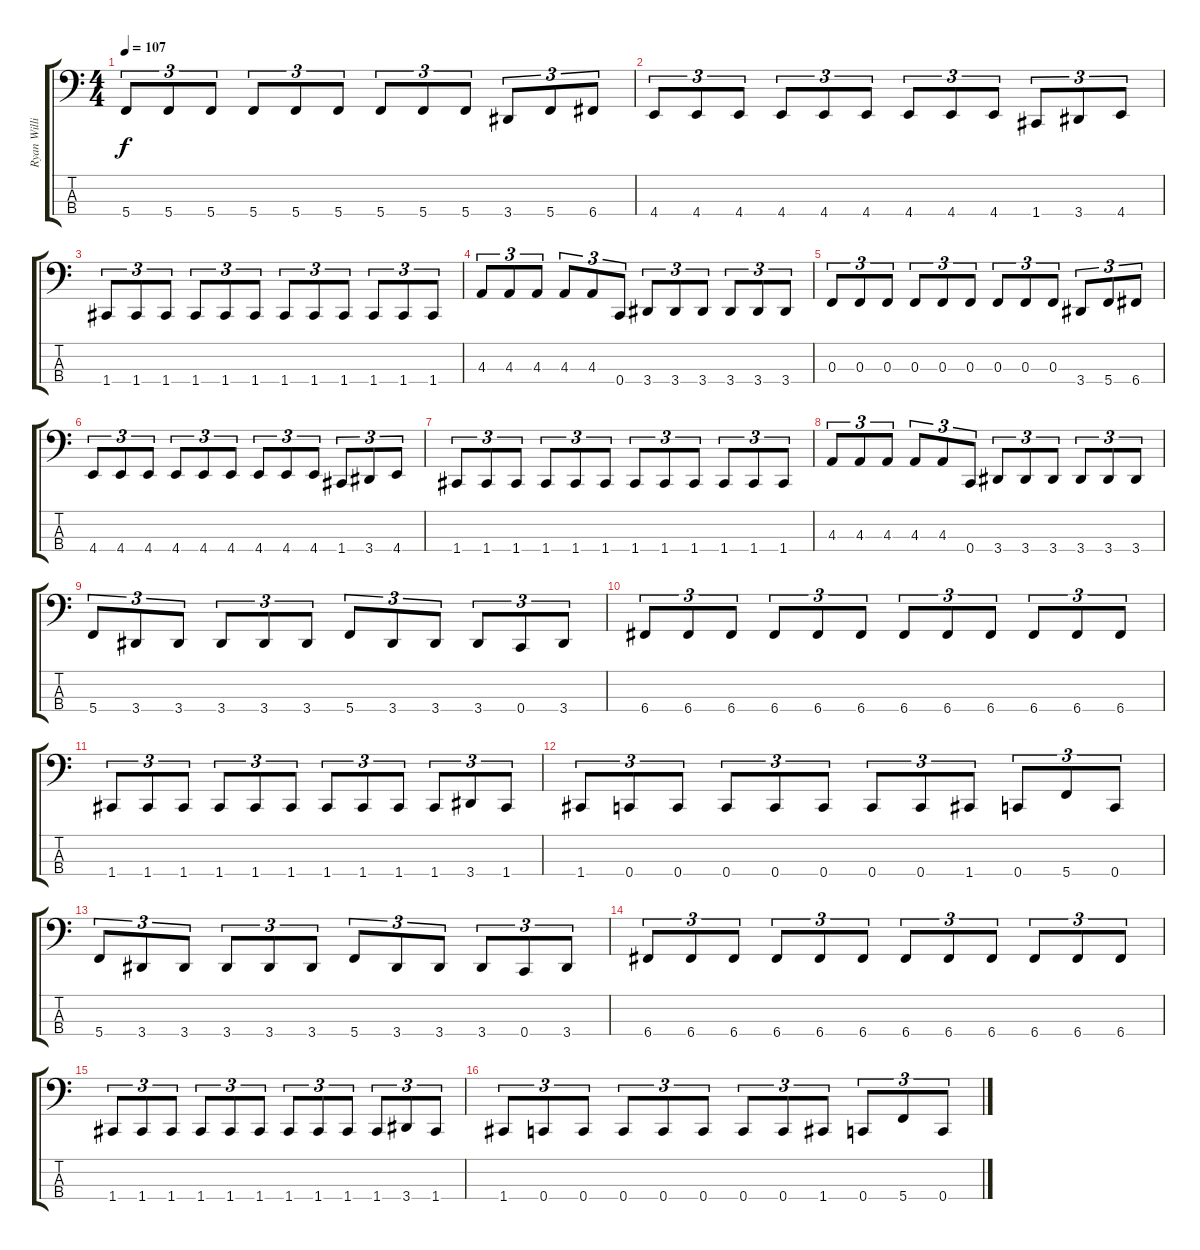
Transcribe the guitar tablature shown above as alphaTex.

\track ("Ryan Williams (Bass)" "Ryan Willi") {instrument electricbassfinger}
\staff {score tabs}
\tuning (Eb2 Bb1 F1 C1) {hide}
\ts (4 4)
\tempo 107
\clef f4
\ks c
5.4.8{tu (3 2) dy f} 5.4.8{tu (3 2)} 5.4.8{tu (3 2)} 5.4.8{tu (3 2)} 5.4.8{tu (3 2)} 5.4.8{tu (3 2)} 5.4.8{tu (3 2)} 5.4.8{tu (3 2)} 5.4.8{tu (3 2)} 3.4.8{tu (3 2)} 5.4.8{tu (3 2)} 6.4.8{tu (3 2)} |
4.4.8{tu (3 2)} 4.4.8{tu (3 2)} 4.4.8{tu (3 2)} 4.4.8{tu (3 2)} 4.4.8{tu (3 2)} 4.4.8{tu (3 2)} 4.4.8{tu (3 2)} 4.4.8{tu (3 2)} 4.4.8{tu (3 2)} 1.4.8{tu (3 2)} 3.4.8{tu (3 2)} 4.4.8{tu (3 2)} |
1.4.8{tu (3 2)} 1.4.8{tu (3 2)} 1.4.8{tu (3 2)} 1.4.8{tu (3 2)} 1.4.8{tu (3 2)} 1.4.8{tu (3 2)} 1.4.8{tu (3 2)} 1.4.8{tu (3 2)} 1.4.8{tu (3 2)} 1.4.8{tu (3 2)} 1.4.8{tu (3 2)} 1.4.8{tu (3 2)} |
4.3.8{tu (3 2)} 4.3.8{tu (3 2)} 4.3.8{tu (3 2)} 4.3.8{tu (3 2)} 4.3.8{tu (3 2)} 0.4.8{tu (3 2)} 3.4.8{tu (3 2)} 3.4.8{tu (3 2)} 3.4.8{tu (3 2)} 3.4.8{tu (3 2)} 3.4.8{tu (3 2)} 3.4.8{tu (3 2)} |
0.3.8{tu (3 2)} 0.3.8{tu (3 2)} 0.3.8{tu (3 2)} 0.3.8{tu (3 2)} 0.3.8{tu (3 2)} 0.3.8{tu (3 2)} 0.3.8{tu (3 2)} 0.3.8{tu (3 2)} 0.3.8{tu (3 2)} 3.4.8{tu (3 2)} 5.4.8{tu (3 2)} 6.4.8{tu (3 2)} |
4.4.8{tu (3 2)} 4.4.8{tu (3 2)} 4.4.8{tu (3 2)} 4.4.8{tu (3 2)} 4.4.8{tu (3 2)} 4.4.8{tu (3 2)} 4.4.8{tu (3 2)} 4.4.8{tu (3 2)} 4.4.8{tu (3 2)} 1.4.8{tu (3 2)} 3.4.8{tu (3 2)} 4.4.8{tu (3 2)} |
1.4.8{tu (3 2)} 1.4.8{tu (3 2)} 1.4.8{tu (3 2)} 1.4.8{tu (3 2)} 1.4.8{tu (3 2)} 1.4.8{tu (3 2)} 1.4.8{tu (3 2)} 1.4.8{tu (3 2)} 1.4.8{tu (3 2)} 1.4.8{tu (3 2)} 1.4.8{tu (3 2)} 1.4.8{tu (3 2)} |
4.3.8{tu (3 2)} 4.3.8{tu (3 2)} 4.3.8{tu (3 2)} 4.3.8{tu (3 2)} 4.3.8{tu (3 2)} 0.4.8{tu (3 2)} 3.4.8{tu (3 2)} 3.4.8{tu (3 2)} 3.4.8{tu (3 2)} 3.4.8{tu (3 2)} 3.4.8{tu (3 2)} 3.4.8{tu (3 2)} |
5.4.8{tu (3 2)} 3.4.8{tu (3 2)} 3.4.8{tu (3 2)} 3.4.8{tu (3 2)} 3.4.8{tu (3 2)} 3.4.8{tu (3 2)} 5.4.8{tu (3 2)} 3.4.8{tu (3 2)} 3.4.8{tu (3 2)} 3.4.8{tu (3 2)} 0.4.8{tu (3 2)} 3.4.8{tu (3 2)} |
6.4.8{tu (3 2)} 6.4.8{tu (3 2)} 6.4.8{tu (3 2)} 6.4.8{tu (3 2)} 6.4.8{tu (3 2)} 6.4.8{tu (3 2)} 6.4.8{tu (3 2)} 6.4.8{tu (3 2)} 6.4.8{tu (3 2)} 6.4.8{tu (3 2)} 6.4.8{tu (3 2)} 6.4.8{tu (3 2)} |
1.4.8{tu (3 2)} 1.4.8{tu (3 2)} 1.4.8{tu (3 2)} 1.4.8{tu (3 2)} 1.4.8{tu (3 2)} 1.4.8{tu (3 2)} 1.4.8{tu (3 2)} 1.4.8{tu (3 2)} 1.4.8{tu (3 2)} 1.4.8{tu (3 2)} 3.4.8{tu (3 2)} 1.4.8{tu (3 2)} |
1.4.8{tu (3 2)} 0.4.8{tu (3 2)} 0.4.8{tu (3 2)} 0.4.8{tu (3 2)} 0.4.8{tu (3 2)} 0.4.8{tu (3 2)} 0.4.8{tu (3 2)} 0.4.8{tu (3 2)} 1.4.8{tu (3 2)} 0.4.8{tu (3 2)} 5.4.8{tu (3 2)} 0.4.8{tu (3 2)} |
5.4.8{tu (3 2)} 3.4.8{tu (3 2)} 3.4.8{tu (3 2)} 3.4.8{tu (3 2)} 3.4.8{tu (3 2)} 3.4.8{tu (3 2)} 5.4.8{tu (3 2)} 3.4.8{tu (3 2)} 3.4.8{tu (3 2)} 3.4.8{tu (3 2)} 0.4.8{tu (3 2)} 3.4.8{tu (3 2)} |
6.4.8{tu (3 2)} 6.4.8{tu (3 2)} 6.4.8{tu (3 2)} 6.4.8{tu (3 2)} 6.4.8{tu (3 2)} 6.4.8{tu (3 2)} 6.4.8{tu (3 2)} 6.4.8{tu (3 2)} 6.4.8{tu (3 2)} 6.4.8{tu (3 2)} 6.4.8{tu (3 2)} 6.4.8{tu (3 2)} |
1.4.8{tu (3 2)} 1.4.8{tu (3 2)} 1.4.8{tu (3 2)} 1.4.8{tu (3 2)} 1.4.8{tu (3 2)} 1.4.8{tu (3 2)} 1.4.8{tu (3 2)} 1.4.8{tu (3 2)} 1.4.8{tu (3 2)} 1.4.8{tu (3 2)} 3.4.8{tu (3 2)} 1.4.8{tu (3 2)} |
1.4.8{tu (3 2)} 0.4.8{tu (3 2)} 0.4.8{tu (3 2)} 0.4.8{tu (3 2)} 0.4.8{tu (3 2)} 0.4.8{tu (3 2)} 0.4.8{tu (3 2)} 0.4.8{tu (3 2)} 1.4.8{tu (3 2)} 0.4.8{tu (3 2)} 5.4.8{tu (3 2)} 0.4.8{tu (3 2)}
